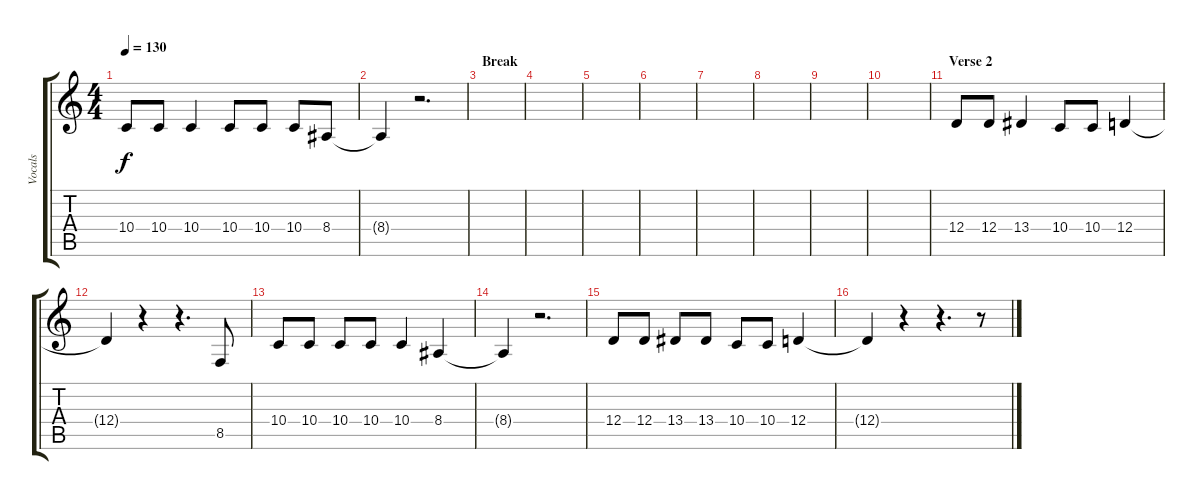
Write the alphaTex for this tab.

\track ("Vocals" "Vocals") {instrument tenorsax}
\staff {score tabs}
\tuning (E4 B3 G3 D3 A2 E2) {hide}
\ts (4 4)
\tempo 130
\clef g2
\ks c
10.4.8{dy f} 10.4.8 10.4.4 10.4.8 10.4.8 10.4.8 8.4.8 |
8.4{t}.4 r.2{d} |
\section ("" "Break")
|
|
|
|
|
|
|
|
\section ("" "Verse 2")
12.4.8 12.4.8 13.4.4 10.4.8 10.4.8 12.4.4 |
12.4{t}.4 r.4 r.4{d} 8.5.8 |
10.4.8 10.4.8 10.4.8 10.4.8 10.4.4 8.4.4 |
8.4{t}.4 r.2{d} |
12.4.8 12.4.8 13.4.8 13.4.8 10.4.8 10.4.8 12.4.4 |
12.4{t}.4 r.4 r.4{d} r.8
